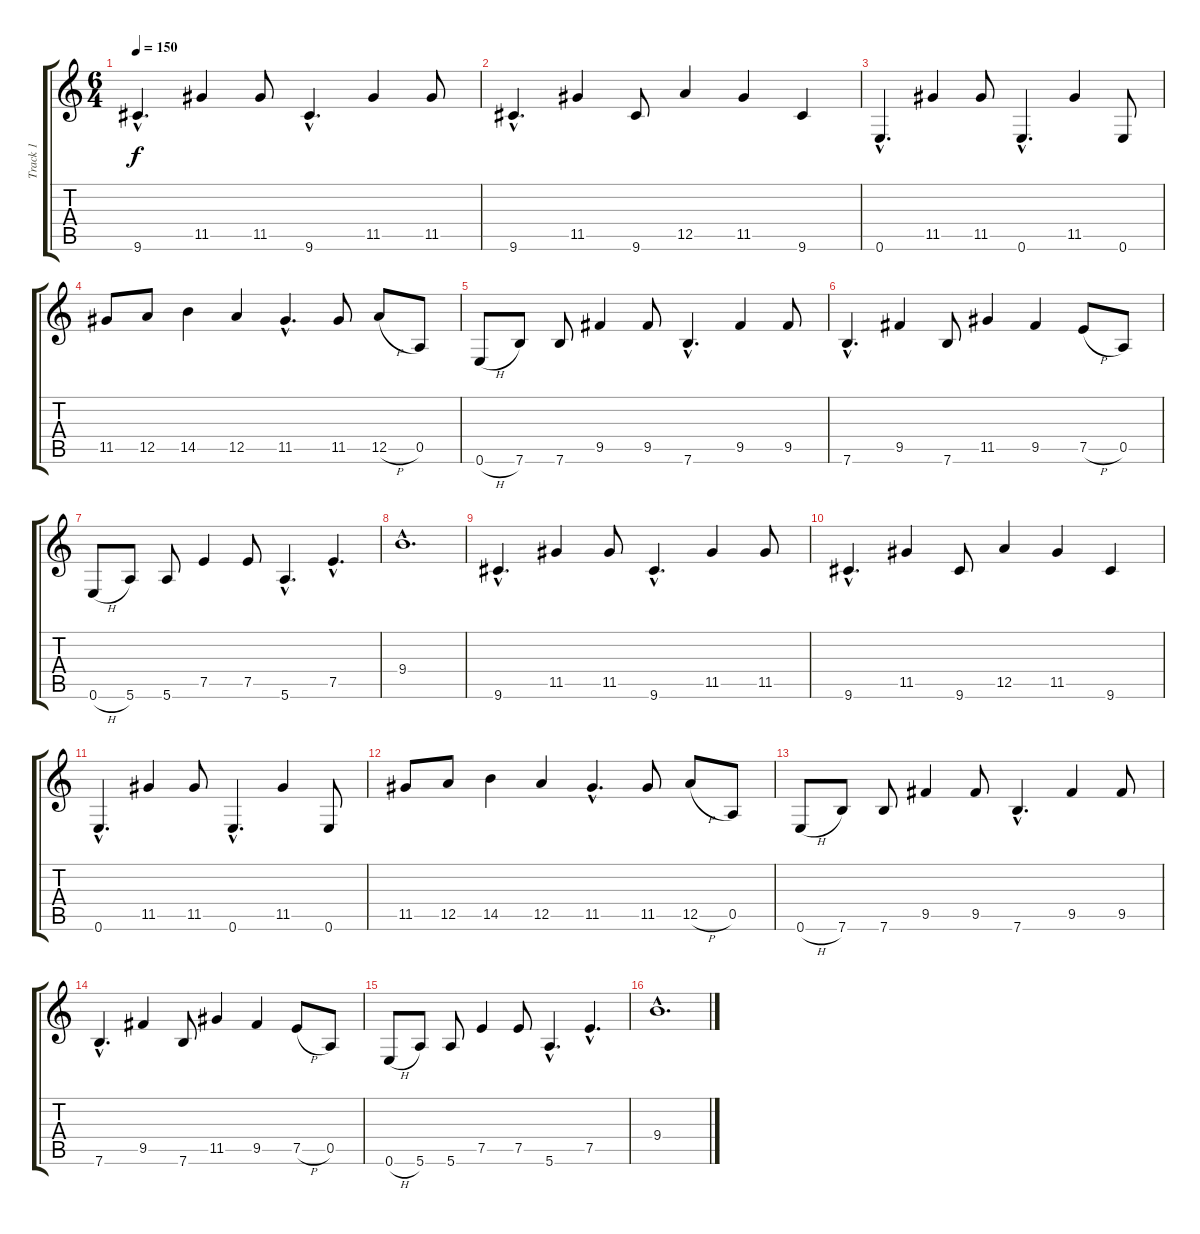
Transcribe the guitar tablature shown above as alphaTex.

\track ("Track 1" "Track 1") {instrument overdrivenguitar}
\staff {score tabs}
\tuning (E4 B3 G3 D3 A2 E2) {hide}
\ts (6 4)
\tempo 150
\clef g2
\ks c
9.6{hac}.4{d dy f instrument electricguitarclean} 11.5.4 11.5.8 9.6{hac}.4{d} 11.5.4 11.5.8 |
9.6{hac}.4{d} 11.5.4 9.6.8 12.5.4 11.5.4 9.6.4 |
0.6{hac}.4{d} 11.5.4 11.5.8 0.6{hac}.4{d} 11.5.4 0.6.8 |
11.5.8 12.5.8 14.5.4 12.5.4 11.5{hac}.4{d} 11.5.8 12.5{h}.8 0.5.8 |
0.6{h}.8 7.6.8 7.6.8 9.5.4 9.5.8 7.6{hac}.4{d} 9.5.4 9.5.8 |
7.6{hac}.4{d} 9.5.4 7.6.8 11.5.4 9.5.4 7.5{h}.8 0.5.8 |
0.6{h}.8 5.6.8 5.6.8 7.5.4 7.5.8 5.6{hac}.4{d} 7.5{hac}.4{d} |
9.4{hac}.1{d} |
9.6{hac}.4{d instrument electricguitarclean} 11.5.4 11.5.8 9.6{hac}.4{d} 11.5.4 11.5.8 |
9.6{hac}.4{d} 11.5.4 9.6.8 12.5.4 11.5.4 9.6.4 |
0.6{hac}.4{d} 11.5.4 11.5.8 0.6{hac}.4{d} 11.5.4 0.6.8 |
11.5.8 12.5.8 14.5.4 12.5.4 11.5{hac}.4{d} 11.5.8 12.5{h}.8 0.5.8 |
0.6{h}.8 7.6.8 7.6.8 9.5.4 9.5.8 7.6{hac}.4{d} 9.5.4 9.5.8 |
7.6{hac}.4{d} 9.5.4 7.6.8 11.5.4 9.5.4 7.5{h}.8 0.5.8 |
0.6{h}.8 5.6.8 5.6.8 7.5.4 7.5.8 5.6{hac}.4{d} 7.5{hac}.4{d} |
9.4{hac}.1{d}
